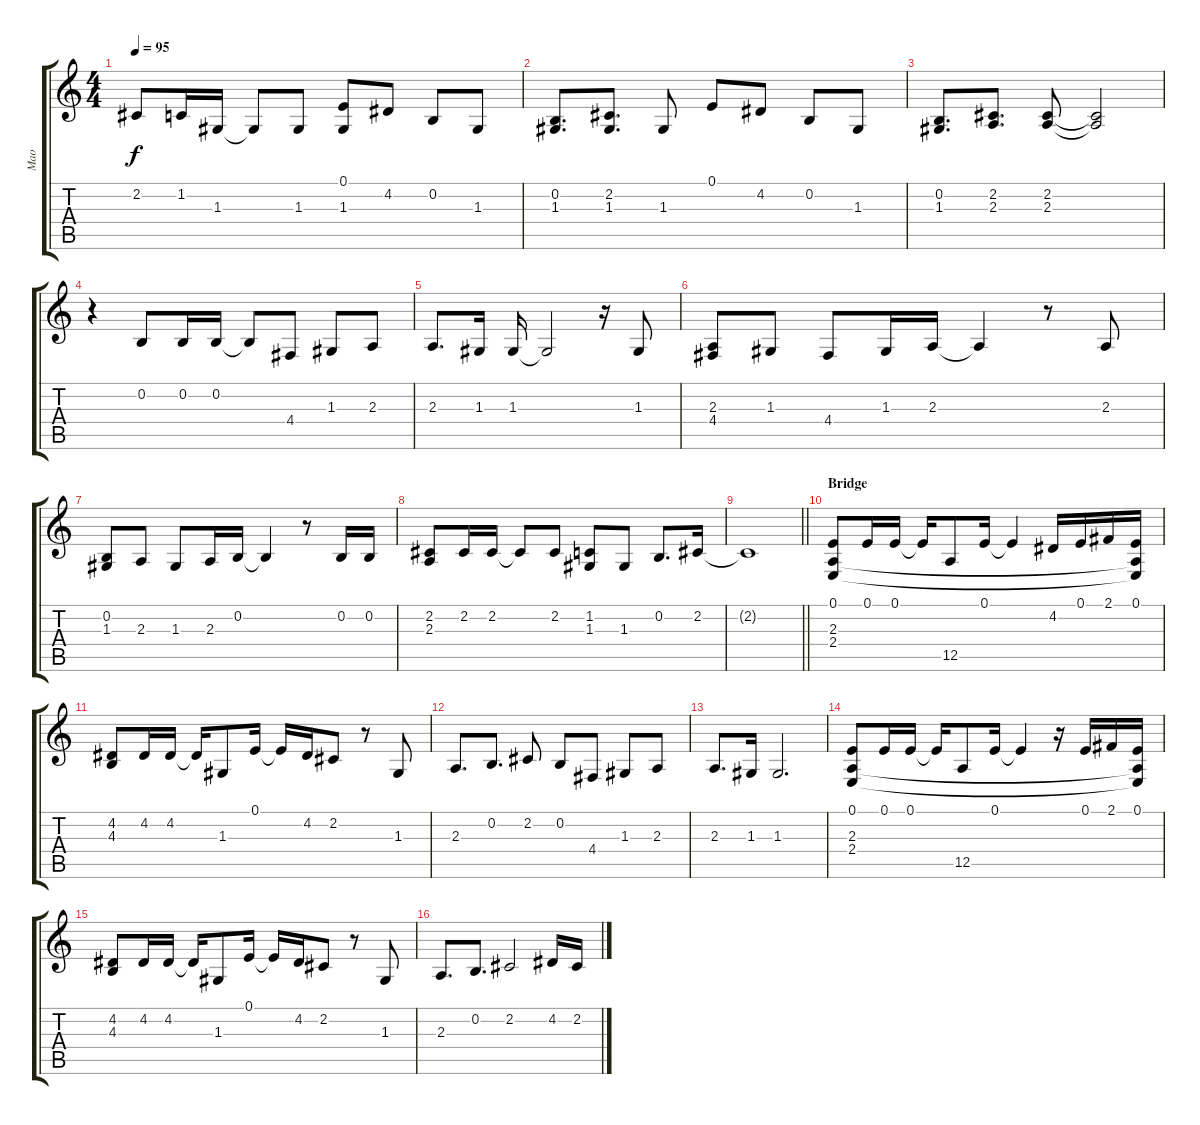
\track ("Mao" "Mao") {instrument fx1rain}
\staff {score tabs}
\tuning (E4 B3 G3 D3 A2 E2) {hide}
\ts (4 4)
\tempo 95
\clef g2
\ks c
2.2.8{dy f} 1.2.16 1.3.16 1.3{t}.8 1.3.8 (0.1 1.3).8 4.2.8 0.2.8 1.3.8 |
(0.2 1.3).8{d} (2.2 1.3).8{d} 1.3.8 0.1.8 4.2.8 0.2.8 1.3.8 |
(0.2 1.3).8{d} (2.2 2.3).8{d} (2.2 2.3).8 (2.2{t} 2.3{t}).2 |
r.4 0.2.8 0.2.16 0.2.16 0.2{t}.8 4.4.8 1.3.8 2.3.8 |
2.3.8{d} 1.3.16 1.3.16 1.3{t}.2 r.16 1.3.8 |
(2.3 4.4).8 1.3.8 4.4.8 1.3.16 2.3.16 2.3{t}.4 r.8 2.3.8 |
(0.2 1.3).8 2.3.8 1.3.8 2.3.16 0.2.16 0.2{t}.4 r.8 0.2.16 0.2.16 |
(2.2 2.3).8 2.2.16 2.2.16 2.2{t}.8 2.2.8 (1.2 1.3).8 1.3.8 0.2.8{d} 2.2.16 |
\barLineRight lightlight
2.2{t}.1 |
\section ("" "Bridge")
(0.1 2.3 2.4).8 0.1.16 0.1.16 0.1{t}.16 12.5.8 0.1.16 0.1{t}.4 4.2.16 0.1.16 2.1.16 (0.1 2.3{t} 2.4{t}).16 |
(4.2 4.3).8 4.2.16 4.2.16 4.2{t}.16 1.3.8 0.1.16 0.1{t}.16 4.2.16 2.2.8 r.8 1.3.8 |
2.3.8{d} 0.2.8{d} 2.2.8 0.2.8 4.4.8 1.3.8 2.3.8 |
2.3.8{d} 1.3.16 1.3.2{d} |
(0.1 2.3 2.4).8 0.1.16 0.1.16 0.1{t}.16 12.5.8 0.1.16 0.1{t}.4 r.16 0.1.16 2.1.16 (0.1 2.3{t} 2.4{t}).16 |
(4.2 4.3).8 4.2.16 4.2.16 4.2{t}.16 1.3.8 0.1.16 0.1{t}.16 4.2.16 2.2.8 r.8 1.3.8 |
2.3.8{d} 0.2.8{d} 2.2.2 4.2.16 2.2.16
